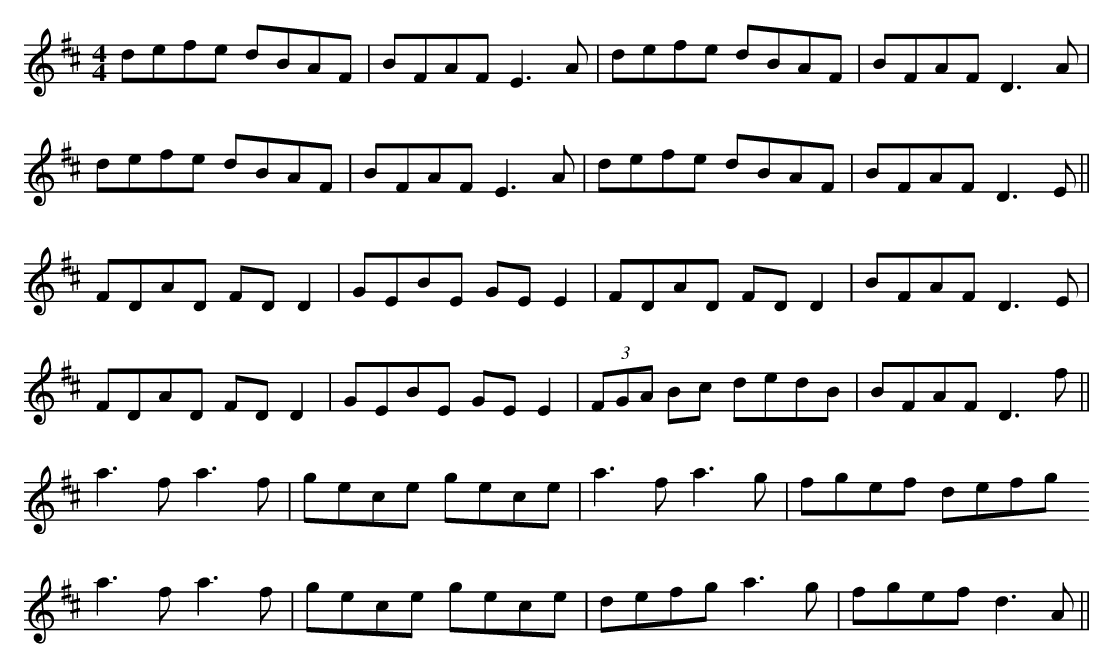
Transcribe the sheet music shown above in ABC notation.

X:1
M:4/4
K:D
defe dBAF|BFAF E3A|defe dBAF|BFAF D3A|
defe dBAF|BFAF E3A|defe dBAF|BFAF D3E||
FDAD FD D2|GEBE GE E2|FDAD FD D2|BFAF D3E|
FDAD FD D2|GEBE GE E2|(3FGA Bc dedB|BFAF D3f||
a3f a3f|gece gece|a3f a3g|fgef defg
a3f a3f|gece gece|defg a3g|fgef d3A||
